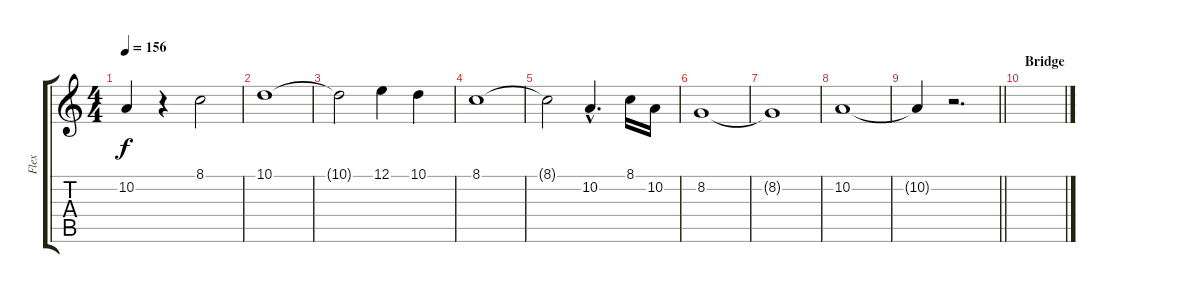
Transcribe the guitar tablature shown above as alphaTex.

\track ("Flex" "Flex") {instrument panflute}
\staff {score tabs}
\tuning (E4 B3 G3 D3 A2 E2) {hide}
\ts (4 4)
\tempo 156
\clef g2
\ks c
10.2{t}.4{dy f} r.4 8.1.2 |
10.1.1 |
10.1{t}.2 12.1.4 10.1.4 |
8.1.1 |
8.1{t}.2 10.2{hac}.4{d} 8.1.16 10.2.16 |
8.2.1 |
8.2{t}.1 |
10.2.1 |
\barLineRight lightlight
10.2{t}.4 r.2{d} |
\section ("" "Bridge")
